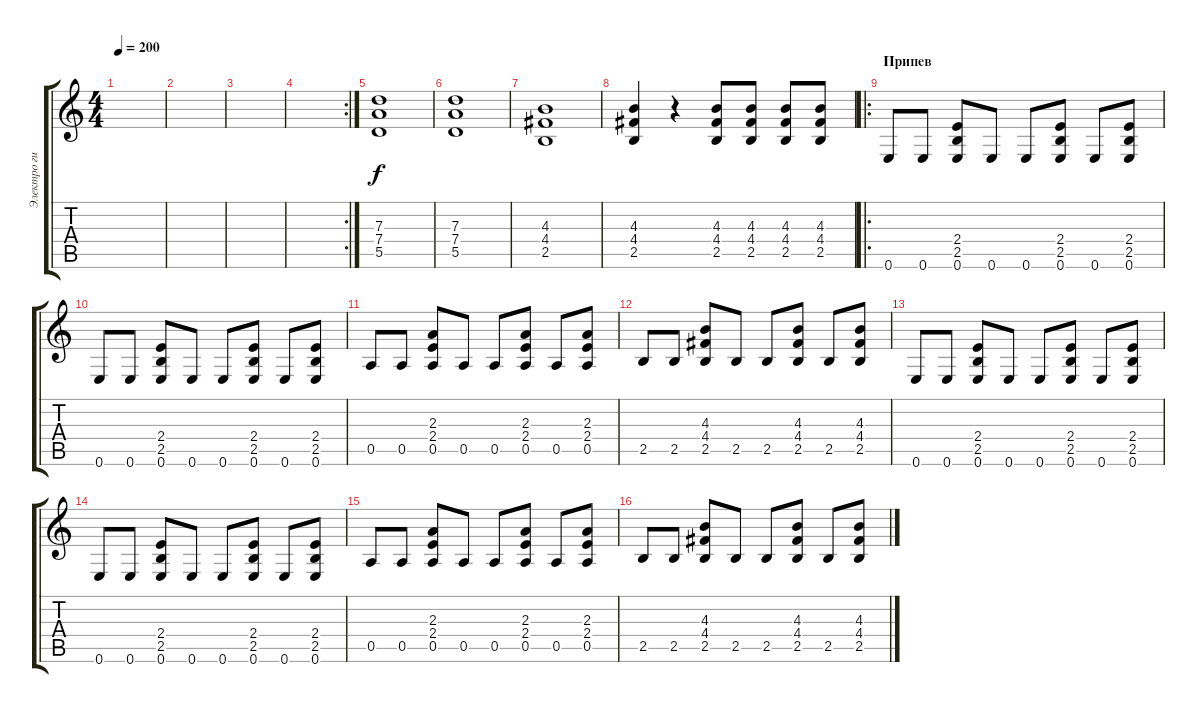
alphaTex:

\track ("Электро гитара" "Электро ги") {instrument distortionguitar}
\staff {score tabs}
\tuning (E4 B3 G3 D3 A2 E2) {hide}
\ts (4 4)
\tempo 200
\clef g2
\ks c
|
|
|
\rc 2
|
(7.3 7.4 5.5).1 |
(7.3 7.4 5.5).1 |
(4.3 4.4 2.5).1 |
(4.3 4.4 2.5).4 r.4 (4.3 4.4 2.5).8 (4.3 4.4 2.5).8 (4.3 4.4 2.5).8 (4.3 4.4 2.5).8 |
\ro
\section ("" "Припев")
0.6.8 0.6.8 (2.4 2.5 0.6).8 0.6.8 0.6.8 (2.4 2.5 0.6).8 0.6.8 (2.4 2.5 0.6).8 |
0.6.8 0.6.8 (2.4 2.5 0.6).8 0.6.8 0.6.8 (2.4 2.5 0.6).8 0.6.8 (2.4 2.5 0.6).8 |
0.5.8 0.5.8 (2.3 2.4 0.5).8 0.5.8 0.5.8 (2.3 2.4 0.5).8 0.5.8 (2.3 2.4 0.5).8 |
2.5.8 2.5.8 (4.3 4.4 2.5).8 2.5.8 2.5.8 (4.3 4.4 2.5).8 2.5.8 (4.3 4.4 2.5).8 |
0.6.8 0.6.8 (2.4 2.5 0.6).8 0.6.8 0.6.8 (2.4 2.5 0.6).8 0.6.8 (2.4 2.5 0.6).8 |
0.6.8 0.6.8 (2.4 2.5 0.6).8 0.6.8 0.6.8 (2.4 2.5 0.6).8 0.6.8 (2.4 2.5 0.6).8 |
0.5.8 0.5.8 (2.3 2.4 0.5).8 0.5.8 0.5.8 (2.3 2.4 0.5).8 0.5.8 (2.3 2.4 0.5).8 |
2.5.8 2.5.8 (4.3 4.4 2.5).8 2.5.8 2.5.8 (4.3 4.4 2.5).8 2.5.8 (4.3 4.4 2.5).8
